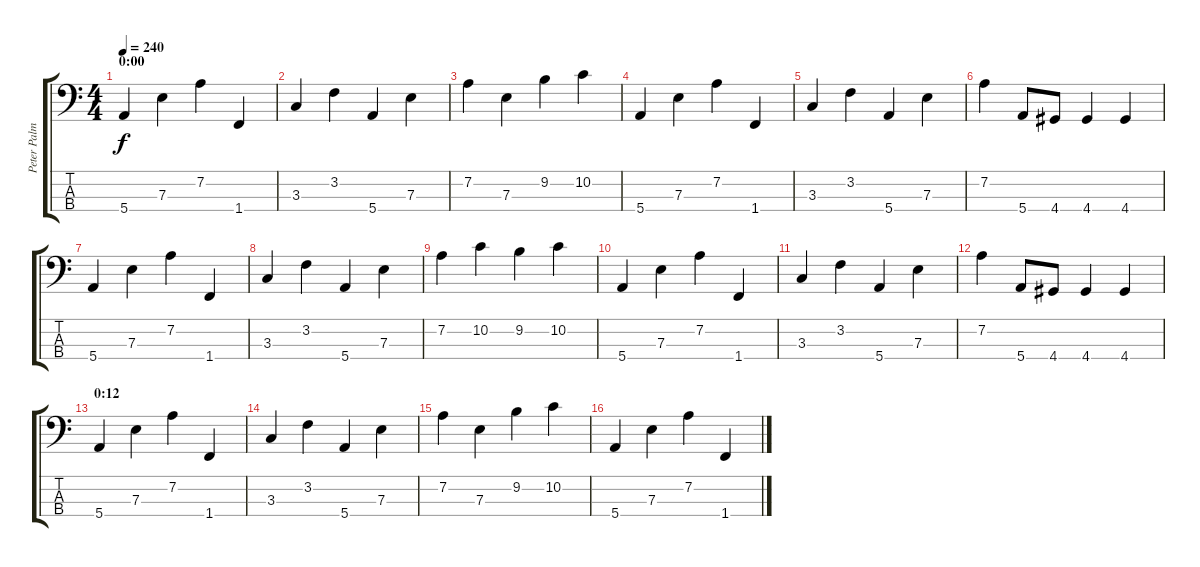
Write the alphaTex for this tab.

\track ("Peter Palmdahl" "Peter Palm") {instrument electricbasspick}
\staff {score tabs}
\tuning (G2 D2 A1 E1) {hide}
\ts (4 4)
\section ("" "0:00")
\tempo 240
\clef f4
\ks c
5.4.4{dy f instrument electricbasspick} 7.3.4 7.2.4 1.4.4 |
3.3.4 3.2.4 5.4.4 7.3.4 |
7.2.4 7.3.4 9.2.4 10.2.4 |
5.4.4 7.3.4 7.2.4 1.4.4 |
3.3.4 3.2.4 5.4.4 7.3.4 |
7.2.4 5.4.8 4.4.8 4.4.4 4.4.4 |
5.4.4 7.3.4 7.2.4 1.4.4 |
3.3.4 3.2.4 5.4.4 7.3.4 |
7.2.4 10.2.4 9.2.4 10.2.4 |
5.4.4 7.3.4 7.2.4 1.4.4 |
3.3.4 3.2.4 5.4.4 7.3.4 |
7.2.4 5.4.8 4.4.8 4.4.4 4.4.4 |
\section ("" "0:12")
5.4.4 7.3.4 7.2.4 1.4.4 |
3.3.4 3.2.4 5.4.4 7.3.4 |
7.2.4 7.3.4 9.2.4 10.2.4 |
5.4.4 7.3.4 7.2.4 1.4.4
